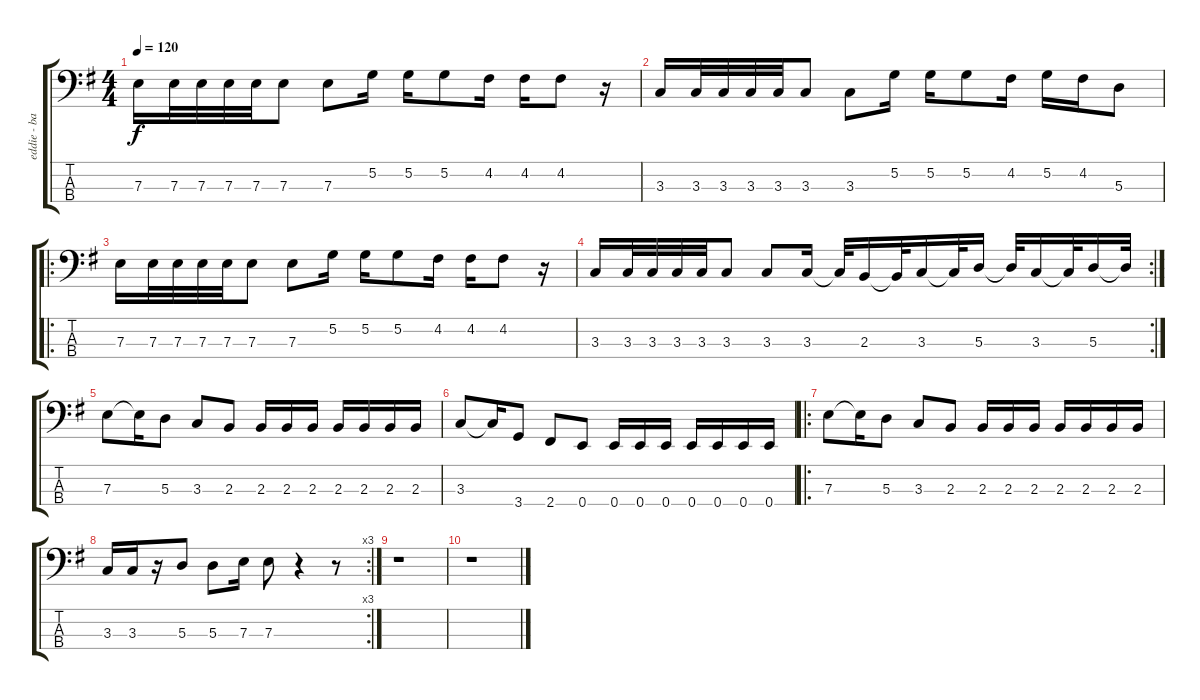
\track ("eddie - bass" "eddie - ba") {instrument electricbasspick}
\staff {score tabs}
\tuning (G2 D2 A1 E1) {hide}
\ts (4 4)
\tempo 120
\clef f4
\ks g
7.3.16{dy f} 7.3.32 7.3.32 7.3.32 7.3.32 7.3.8 7.3.8 5.2.16 5.2.16 5.2.8 4.2.16 4.2.16 4.2.8 r.16 |
3.3.16 3.3.32 3.3.32 3.3.32 3.3.32 3.3.8 3.3.8 5.2.16 5.2.16 5.2.8 4.2.16 5.2.16 4.2.16 5.3.8 |
\ro
7.3.16 7.3.32 7.3.32 7.3.32 7.3.32 7.3.8 7.3.8 5.2.16 5.2.16 5.2.8 4.2.16 4.2.16 4.2.8 r.16 |
\rc 2
3.3.16 3.3.32 3.3.32 3.3.32 3.3.32 3.3.8 3.3.8 3.3.16 3.3{t}.32 2.3.16 2.3{t}.32 3.3.16 3.3{t}.32 5.3.16 5.3{t}.32 3.3.16 3.3{t}.32 5.3.16 5.3{t}.32 |
7.3.8 7.3{t}.16 5.3.8 3.3.8 2.3.8 2.3.16 2.3.16 2.3.16 2.3.16 2.3.16 2.3.16 2.3.16 |
3.3.8 3.3{t}.16 3.4.8 2.4.8 0.4.8 0.4.16 0.4.16 0.4.16 0.4.16 0.4.16 0.4.16 0.4.16 |
\ro
7.3.8 7.3{t}.16 5.3.8 3.3.8 2.3.8 2.3.16 2.3.16 2.3.16 2.3.16 2.3.16 2.3.16 2.3.16 |
\rc 3
3.3.16 3.3.16 r.16 5.3.8 5.3.8 7.3.16 7.3.8 r.4 r.8 |
r.1 |
r.1
